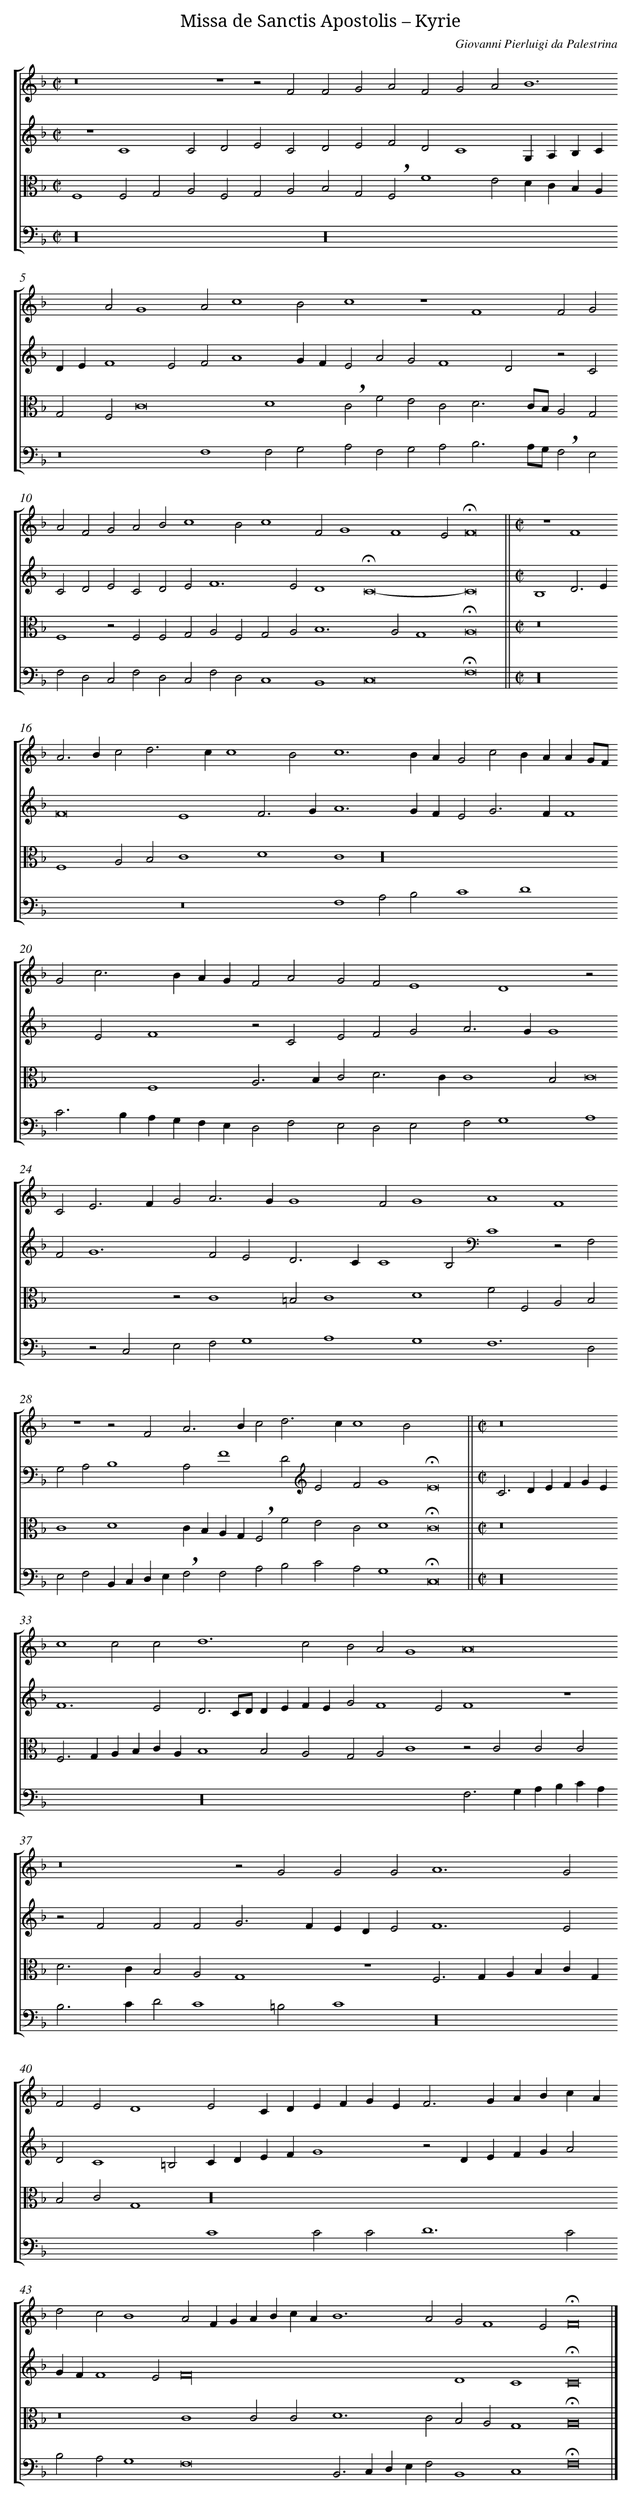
X:1
T: Missa de Sanctis Apostolis – Kyrie
C: Giovanni Pierluigi da Palestrina
L: 1/4
M: C|
%%staves [1 2 3 4]
V: 1
V: 2
V: 3 clef=alto
V: 4
K: F
[V:1] z8 [|]
[V:2] z4C4 [|]
[V:3] F,4F,2G,2 [|]
[V:4] z16 [|]
[V:1] z4z2F2 [|]
[V:2] C2D2E2C2 [|]
[V:3] A,2F,2G,2A,2 [|]
[V:4]  [|]
[V:1] F2G2A2F2 [|]
[V:2] D2E2F2D2 [|]
[V:3] B,2G,2!breath!F,2F4 [|]
[V:4] z16 [|]
[V:1] G2A2B6 [|]
[V:2] C4G,A,B,C [|]
[V:3] E2DCB,A, [|]
[V:4]  [|]
[V:1] A2G4 [|]
[V:2] DEF4E2 [|]
[V:3] G,2F,2C8 [|]
[V:4] z8 [|]
[V:1] A2c4B2 [|]
[V:2] F2A4GF [|]
[V:3] D4 [|]
[V:4] F,4F,2G,2 [|]
[V:1] c4z4 [|]
[V:2] E2A2G2F4 [|]
[V:3] !breath!C2F2E2C2 [|]
[V:4] A,2F,2G,2A,2 [|]
[V:1] F4F2G2 [|]
[V:2] D2z2C2 [|]
[V:3] D3C/B,/A,2G,2 [|]
[V:4] B,3A,/G,/!breath!F,2E,2 [|]
[V:1] A2F2G2A2 [|]
[V:2] C2D2E2C2 [|]
[V:3] F,4z2F,2 [|]
[V:4] F,2D,2C,2F,2 [|]
[V:1] B2c4B2 [|]
[V:2] D2E2F6 [|]
[V:3] F,2G,2A,2F,2 [|]
[V:4] D,2C,2F,2D,2 [|]
[V:1] c4F2G4 [|]
[V:2] E2D4 [|]
[V:3] G,2A,2B,6 [|]
[V:4] C,4B,,4 [|]
[V:1] F4E2 [|]
[V:2] !fermata!C8- [|]
[V:3] A,2G,4 [|]
[V:4] C,8 [|]
[V:1] !fermata!F8 ||
[V:2] C8 ||
[V:3] !fermata!A,8 ||
[V:4] !fermata!F,8 ||
[V:1] [M:C|]z4F4 [|]
[V:2] [M:C|]B,4D3E [|]
[V:3] [M:C|]z8 [|]
[V:4] [M:C|]z16 [|]
[V:1] A2>B2c2d3 [|]
[V:2] F8 [|]
[V:3] F,4A,2B,2 [|]
[V:4]  [|]
[V:1] cc4B2 [|]
[V:2] E4F3G [|]
[V:3] C4D4 [|]
[V:4] z8 [|]
[V:1] c6BA [|]
[V:2] A6GF [|]
[V:3] C4z16 [|]
[V:4] F,4A,2B,2 [|]
[V:1] G2c2BAAG/F/ [|]
[V:2] E2G2>F2F4 [|]
[V:3]  [|]
[V:4] C4D4 [|]
[V:1] G2c2>B2AG [|]
[V:2] E2F4 [|]
[V:3] F,4 [|]
[V:4] C2>B,2A,G,F,E, [|]
[V:1] F2A2G2F2 [|]
[V:2] z2C2E2F2 [|]
[V:3] A,2>B,2C2D3 [|]
[V:4] D,2F,2E,2D,2 [|]
[V:1] E4D4 [|]
[V:2] G2A2>G2G4 [|]
[V:3] CC4B,2 [|]
[V:4] E,2F,2G,4 [|]
[V:1] z2C2E3F [|]
[V:2] F2G6 [|]
[V:3] C8 [|]
[V:4] A,4z2C,2 [|]
[V:1] G2A2>G2G4 [|]
[V:2] F2E2D3 [|]
[V:3] z2C4=B,2 [|]
[V:4] E,2F,2G,4 [|]
[V:1] F2G4 [|]
[V:2] CC4B,2 [|]
[V:3] C4D4 [|]
[V:4] A,4G,4 [|]
[V:1] A4F4 [|]
[V:2] C4z2F,2 [|]
[V:3] F2F,2A,2B,2 [|]
[V:4] F,6D,2 [|]
[V:1] z4z2F2 [|]
[V:2] G,2A,2B,4 [|]
[V:3] C4D4 [|]
[V:4] E,2F,2B,,C,D,E, [|]
[V:1] A2>B2c2d3 [|]
[V:2] A,2F4D2 [|]
[V:3] CB,A,G,!breath!F,2F2 [|]
[V:4] !breath!F,2F,2A,2B,2 [|]
[V:1] cc4B2 [|]
[V:2] E2F2G4 [|]
[V:3] E2C2D4 [|]
[V:4] C2A,2G,4 [|]
[V:1] x8 ||
[V:2] !fermata!E8 ||
[V:3] !fermata!C8 ||
[V:4] !fermata!C,8 ||
[V:1] [M:C|]z8 [|]
[V:2] [M:C|]C2>D2EFGE [|]
[V:3] [M:C|]z8 [|]
[V:4] [M:C|]z16 [|]
[V:1] c4c2c2 [|]
[V:2] F6E2 [|]
[V:3] F,2>G,2A,B,CA, [|]
[V:4]  [|]
[V:1] d6c2 [|]
[V:2] D3C/D/DEFE [|]
[V:3] B,4B,2A,2 [|]
[V:4] z16 [|]
[V:1] B2A2G4 [|]
[V:2] G2F4E2 [|]
[V:3] G,2A,2C4 [|]
[V:4]  [|]
[V:1] A8 [|]
[V:2] F4z4 [|]
[V:3] z2C2C2C2 [|]
[V:4] F,2>G,2A,B,CA, [|]
[V:1] z8 [|]
[V:2] z2F2F2F2 [|]
[V:3] D2>C2B,2A,2 [|]
[V:4] B,2>C2D2C4 [|]
[V:1] z2G2G2G2 [|]
[V:2] G2>F2EDE2 [|]
[V:3] G,4z4 [|]
[V:4] =B,2C4 [|]
[V:1] A6G2 [|]
[V:2] F6E2 [|]
[V:3] F,2>G,2A,B,CG, [|]
[V:4] z16 [|]
[V:1] F2E2D4 [|]
[V:2] D2C4=B,2 [|]
[V:3] B,2C2G,4 [|]
[V:4]  [|]
[V:1] E2CDEFGE [|]
[V:2] CDEFG4 [|]
[V:3] z16 [|]
[V:4] C4C2C2 [|]
[V:1] F2>G2ABcA [|]
[V:2] z2DEFGA2 [|]
[V:3]  [|]
[V:4] D6C2 [|]
[V:1] d2c2B4 [|]
[V:2] GFF4E2 [|]
[V:3] z8 [|]
[V:4] B,2A,2G,4 [|]
[V:1] A2FGABcA [|]
[V:2] F16 [|]
[V:3] C4C2C2 [|]
[V:4] F,8 [|]
[V:1] B6A2 [|]
[V:2]  [|]
[V:3] D6C2 [|]
[V:4] B,,2>C,2D,E,F,2 [|]
[V:1] G2F4E2 [|]
[V:2] D4C4 [|]
[V:3] B,2A,2G,4 [|]
[V:4] B,,4C,4 [|]
[V:1] !fermata!F8 |]
[V:2] !fermata!C8 |]
[V:3] !fermata!A,8 |]
[V:4] !fermata!F,8 |]
